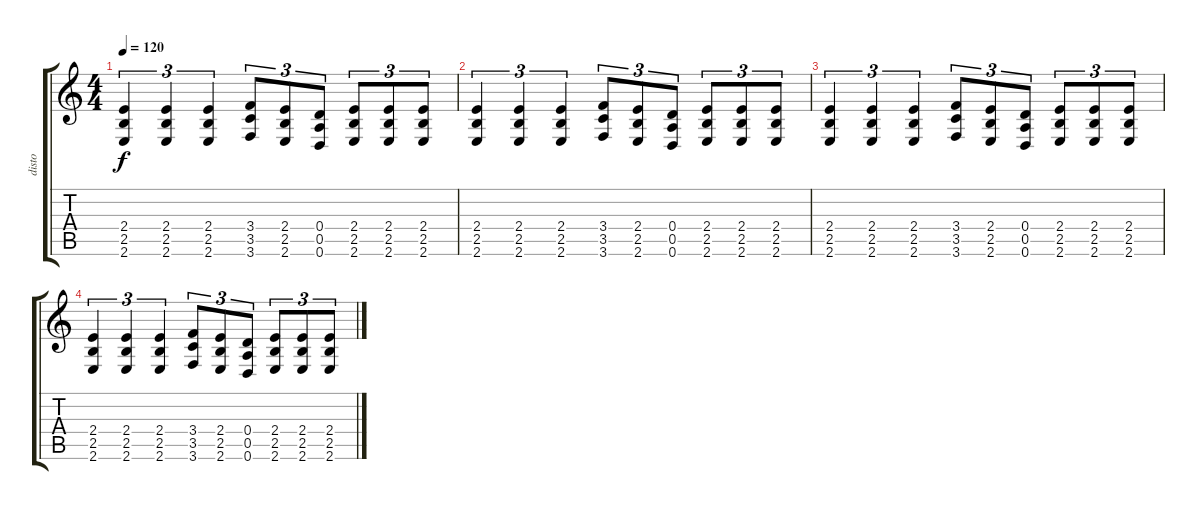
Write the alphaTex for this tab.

\track ("disto" "disto") {instrument distortionguitar}
\staff {score tabs}
\tuning (E4 B3 G3 D3 A2 D2) {hide}
\ts (4 4)
\tempo 120
\clef g2
\ks c
(2.4 2.5 2.6).4{tu (3 2) dy f} (2.4 2.5 2.6).4{tu (3 2)} (2.4 2.5 2.6).4{tu (3 2)} (3.4 3.5 3.6).8{tu (3 2)} (2.4 2.5 2.6).8{tu (3 2)} (0.4 0.5 0.6).8{tu (3 2)} (2.4 2.5 2.6).8{tu (3 2)} (2.4 2.5 2.6).8{tu (3 2)} (2.4 2.5 2.6).8{tu (3 2)} |
(2.4 2.5 2.6).4{tu (3 2)} (2.4 2.5 2.6).4{tu (3 2)} (2.4 2.5 2.6).4{tu (3 2)} (3.4 3.5 3.6).8{tu (3 2)} (2.4 2.5 2.6).8{tu (3 2)} (0.4 0.5 0.6).8{tu (3 2)} (2.4 2.5 2.6).8{tu (3 2)} (2.4 2.5 2.6).8{tu (3 2)} (2.4 2.5 2.6).8{tu (3 2)} |
(2.4 2.5 2.6).4{tu (3 2)} (2.4 2.5 2.6).4{tu (3 2)} (2.4 2.5 2.6).4{tu (3 2)} (3.4 3.5 3.6).8{tu (3 2)} (2.4 2.5 2.6).8{tu (3 2)} (0.4 0.5 0.6).8{tu (3 2)} (2.4 2.5 2.6).8{tu (3 2)} (2.4 2.5 2.6).8{tu (3 2)} (2.4 2.5 2.6).8{tu (3 2)} |
(2.4 2.5 2.6).4{tu (3 2)} (2.4 2.5 2.6).4{tu (3 2)} (2.4 2.5 2.6).4{tu (3 2)} (3.4 3.5 3.6).8{tu (3 2)} (2.4 2.5 2.6).8{tu (3 2)} (0.4 0.5 0.6).8{tu (3 2)} (2.4 2.5 2.6).8{tu (3 2)} (2.4 2.5 2.6).8{tu (3 2)} (2.4 2.5 2.6).8{tu (3 2)}
